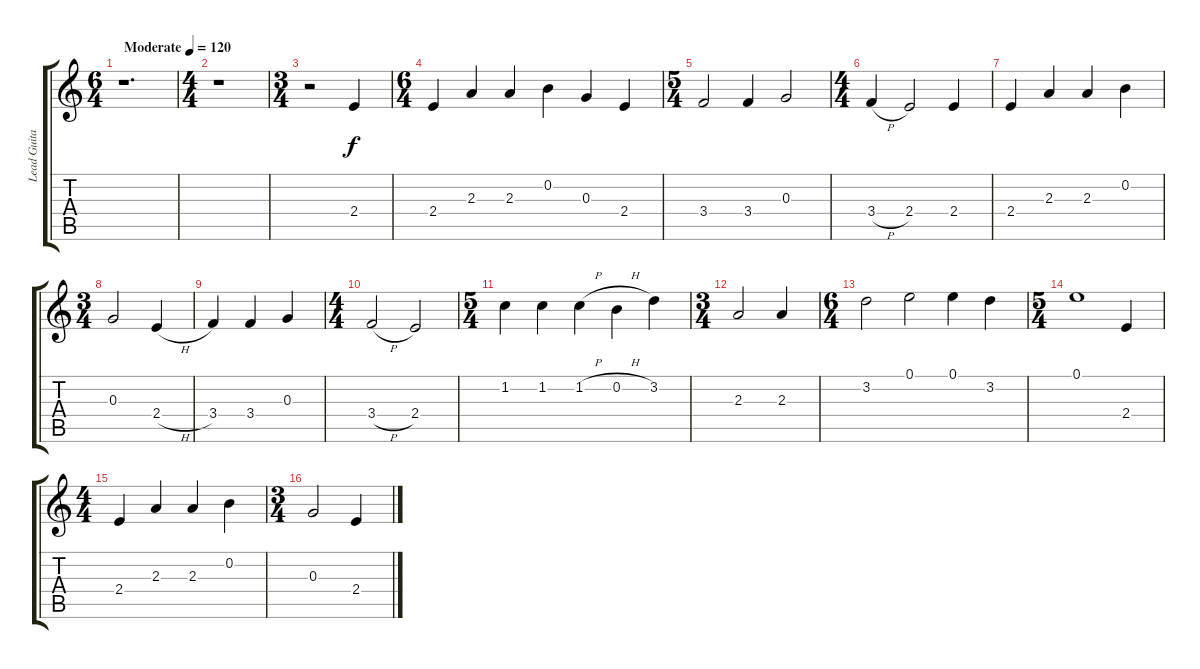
\track ("Lead Guitar" "Lead Guita") {instrument acousticguitarnylon}
\staff {score tabs}
\tuning (E4 B3 G3 D3 A2 E2) {hide}
\ts (6 4)
\tempo (120 "Moderate")
\clef g2
\ks c
r.1{d dy f instrument acousticguitarnylon} |
\ts (4 4)
r.1 |
\ts (3 4)
r.2 2.4.4 |
\ts (6 4)
2.4.4 2.3.4 2.3.4 0.2.4 0.3.4 2.4.4 |
\ts (5 4)
3.4.2 3.4.4 0.3.2 |
\ts (4 4)
3.4{h}.4 2.4.2 2.4.4 |
2.4.4 2.3.4 2.3.4 0.2.4 |
\ts (3 4)
0.3.2 2.4{h}.4 |
3.4.4 3.4.4 0.3.4 |
\ts (4 4)
3.4{h}.2 2.4.2 |
\ts (5 4)
1.2.4 1.2.4 1.2{h}.4 0.2{h}.4 3.2.4 |
\ts (3 4)
2.3.2 2.3.4 |
\ts (6 4)
3.2.2 0.1.2 0.1.4 3.2.4 |
\ts (5 4)
0.1.1 2.4.4 |
\ts (4 4)
2.4.4 2.3.4 2.3.4 0.2.4 |
\ts (3 4)
0.3.2 2.4{h}.4
